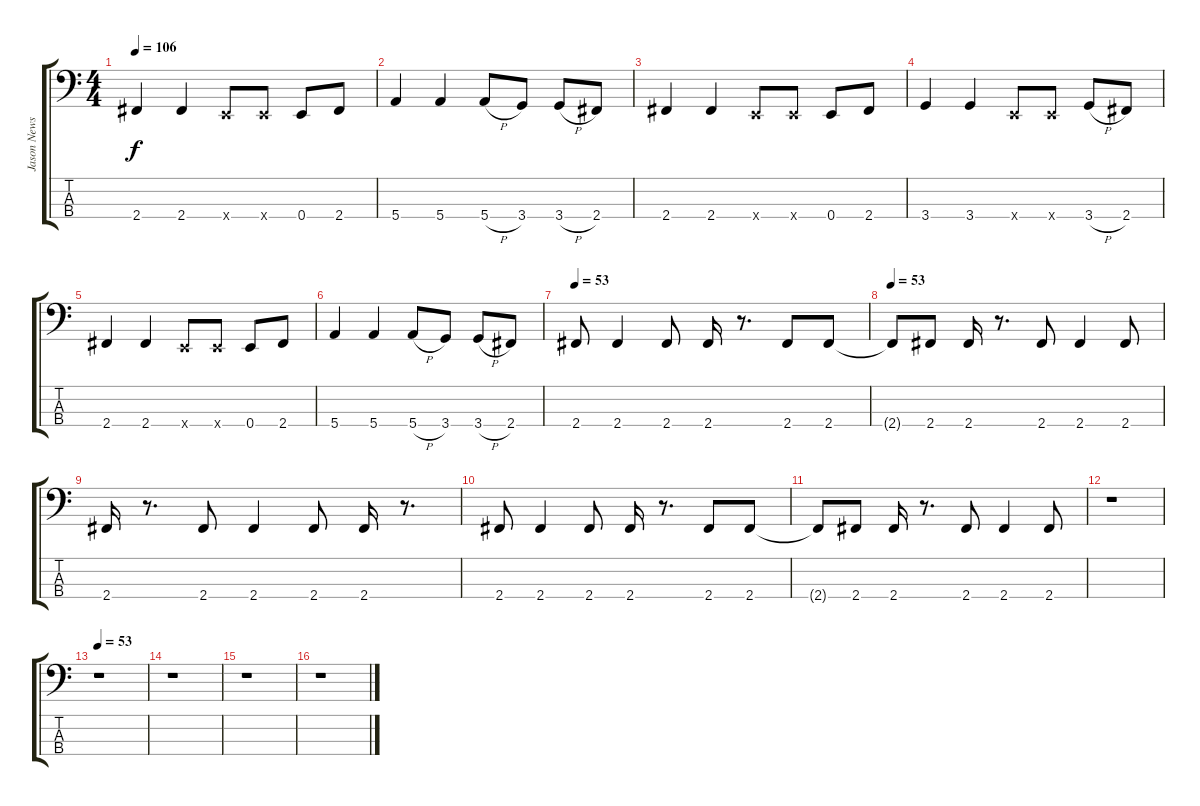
\track ("Jason Newsted [Bass]" "Jason News") {instrument electricbassfinger}
\staff {score tabs}
\tuning (G2 D2 A1 E1) {hide}
\ts (4 4)
\tempo 106
\clef f4
\ks c
2.4.4{dy f} 2.4.4 0.4{x}.8 0.4{x}.8 0.4.8 2.4.8 |
5.4.4 5.4.4 5.4{h}.8 3.4.8 3.4{h}.8 2.4.8 |
2.4.4 2.4.4 0.4{x}.8 0.4{x}.8 0.4.8 2.4.8 |
3.4.4 3.4.4 0.4{x}.8 0.4{x}.8 3.4{h}.8 2.4.8 |
2.4.4 2.4.4 0.4{x}.8 0.4{x}.8 0.4.8 2.4.8 |
5.4.4 5.4.4 5.4{h}.8 3.4.8 3.4{h}.8 2.4.8 |
\tempo 53
2.4.8 2.4.4 2.4.8 2.4.16 r.8{d} 2.4.8 2.4.8 |
\tempo 53
2.4{t}.8 2.4.8 2.4.16 r.8{d} 2.4.8{volume 12} 2.4.4 2.4.8 |
2.4.16 r.8{d} 2.4.8{volume 8} 2.4.4 2.4.8 2.4.16 r.8{d} |
2.4.8{volume 4} 2.4.4 2.4.8 2.4.16 r.8{d} 2.4.8{volume 0} 2.4.8 |
2.4{t}.8 2.4.8 2.4.16 r.8{d} 2.4.8 2.4.4 2.4.8 |
r.1 |
\tempo 53
r.1 |
r.1 |
r.1 |
r.1
